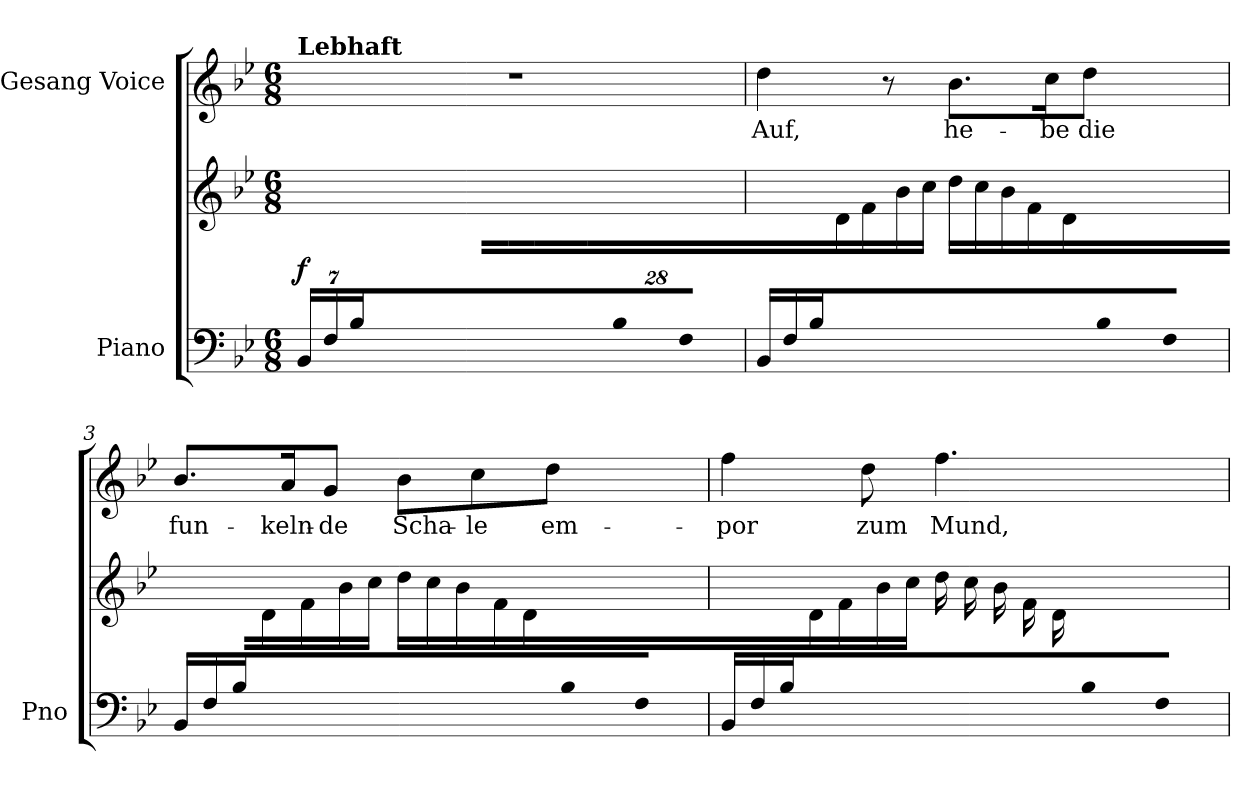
**kern	**kern	**dynam	**kern	**text
*part2	*part2	*part2	*part1	*part1
*staff3	*staff2	*staff2/3	*staff1	*staff1
*I"Piano	*	*	*I"Gesang Voice	*
*I'Pno	*	*	*	*
*clefF4	*clefG2	*	*clefG2	*
*k[b-e-]	*k[b-e-]	*	*k[b-e-]	*
*M6/8	*M6/8	*	*M6/8	*
*Xbrackettup	*	*	*	*
=1	=1	=1	=1	=1
*	*^	*	*	*
!	!	!	!	!LO:TX:a:B:t=Lebhaft	!
!	!	!	!LO:DY:a=2	!	!
56%3BB-/LL	2.ryy	28%3.ryy	f	2.r	.
56%3F/	.	.	.	.	.
56%3B-/	.	.	.	.	.
56%27ryy	.	56%3d\	.	.	.
.	.	56%3f\	.	.	.
.	.	56%3b-\	.	.	.
.	.	56%3cc\JJ	.	.	.
*	*	*Xtuplet	*	*	*
.	.	56%3dd\LL	.	.	.
.	.	56%3cc\	.	.	.
.	.	56%3b-\	.	.	.
.	.	56%3f\	.	.	.
.	.	56%3d\	.	.	.
56%3B-/	.	14.ryy	.	.	.
56%3F/JJ	.	.	.	.	.
=2	=2	=2	=2	=2	=2
*Xtuplet	*	*	*	*	*
!	!	!	!	!	!LO:LY:b
56%3BB-/LL	2.ryy	28%3.ryy	.	4dd\	Auf,
56%3F/	.	.	.	.	.
56%3B-/	.	.	.	.	.
56%27ryy	.	56%3d\	.	.	.
.	.	56%3f\	.	.	.
.	.	.	.	8r	.
.	.	56%3b-\	.	.	.
.	.	56%3cc\JJ	.	.	.
!	!	!	!	!	!LO:LY:b
.	.	56%3dd\LL	.	8.b-\L	he-
.	.	56%3cc\	.	.	.
.	.	56%3b-\	.	.	.
.	.	56%3f\	.	.	.
!	!	!	!	!	!LO:LY:b
.	.	.	.	16cc\K	-be
.	.	56%3d\	.	.	.
!	!	!	!	!	!LO:LY:b
.	.	.	.	8dd\J	die
56%3B-/	.	14.ryy	.	.	.
56%3F/JJ	.	.	.	.	.
!!LO:LB:g=z
=3	=3	=3	=3	=3	=3
!	!	!	!	!	!LO:LY:b
56%3BB-/LL	2.ryy	28%3.ryy	.	8.b-/L	fun-
56%3F/	.	.	.	.	.
56%3B-/	.	.	.	.	.
56%27ryy	.	56%3d\	.	.	.
!	!	!	!	!	!LO:LY:b
.	.	.	.	16a/K	-keln-
.	.	56%3f\	.	.	.
!	!	!	!	!	!LO:LY:b
.	.	.	.	8g/J	-de
.	.	56%3b-\	.	.	.
.	.	56%3cc\JJ	.	.	.
!	!	!	!	!	!LO:LY:b
.	.	56%3dd\LL	.	8b-\L	Scha-
.	.	56%3cc\	.	.	.
.	.	56%3b-\	.	.	.
!	!	!	!	!	!LO:LY:b
.	.	.	.	8cc\	-le
.	.	56%3f\	.	.	.
.	.	56%3d\	.	.	.
!	!	!	!	!	!LO:LY:b
.	.	.	.	8dd\J	em-
56%3B-/	.	14.ryy	.	.	.
56%3F/JJ	.	.	.	.	.
!!LO:LB:g=z
=4	=4	=4	=4	=4	=4
!	!	!	!	!	!LO:LY:b
56%3BB-/LL	2.ryy	28%3.ryy	.	4ff\	-por
56%3F/	.	.	.	.	.
56%3B-/	.	.	.	.	.
56%27ryy	.	56%3d\	.	.	.
.	.	56%3f\	.	.	.
!	!	!	!	!	!LO:LY:b
.	.	.	.	8dd\	zum
.	.	56%3b-\	.	.	.
.	.	56%3cc\JJ	.	.	.
!	!	!	!	!	!LO:LY:b
.	.	56%3dd\LL	.	4.ff\	Mund,
.	.	56%3cc\	.	.	.
.	.	56%3b-\	.	.	.
.	.	56%3f\	.	.	.
.	.	56%3d\	.	.	.
56%3B-/	.	14.ryy	.	.	.
56%3F/JJ	.	.	.	.	.
*	*v	*v	*	*	*
=	=	=	=	=
*-	*-	*-	*-	*-
